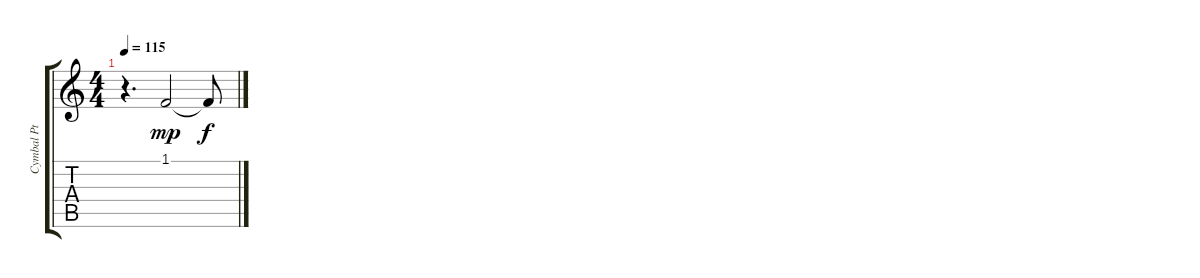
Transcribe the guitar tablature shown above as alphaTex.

\track ("Cymbal Pt 1" "Cymbal Pt ") {instrument reversecymbal}
\staff {score tabs}
\tuning (E4 B3 G3 D3 A2 E2) {hide}
\ts (4 4)
\tempo 115
\clef g2
\ks c
r.4{d dy f} 1.1.2{dy mp} 1.1{t}.8{dy f}
